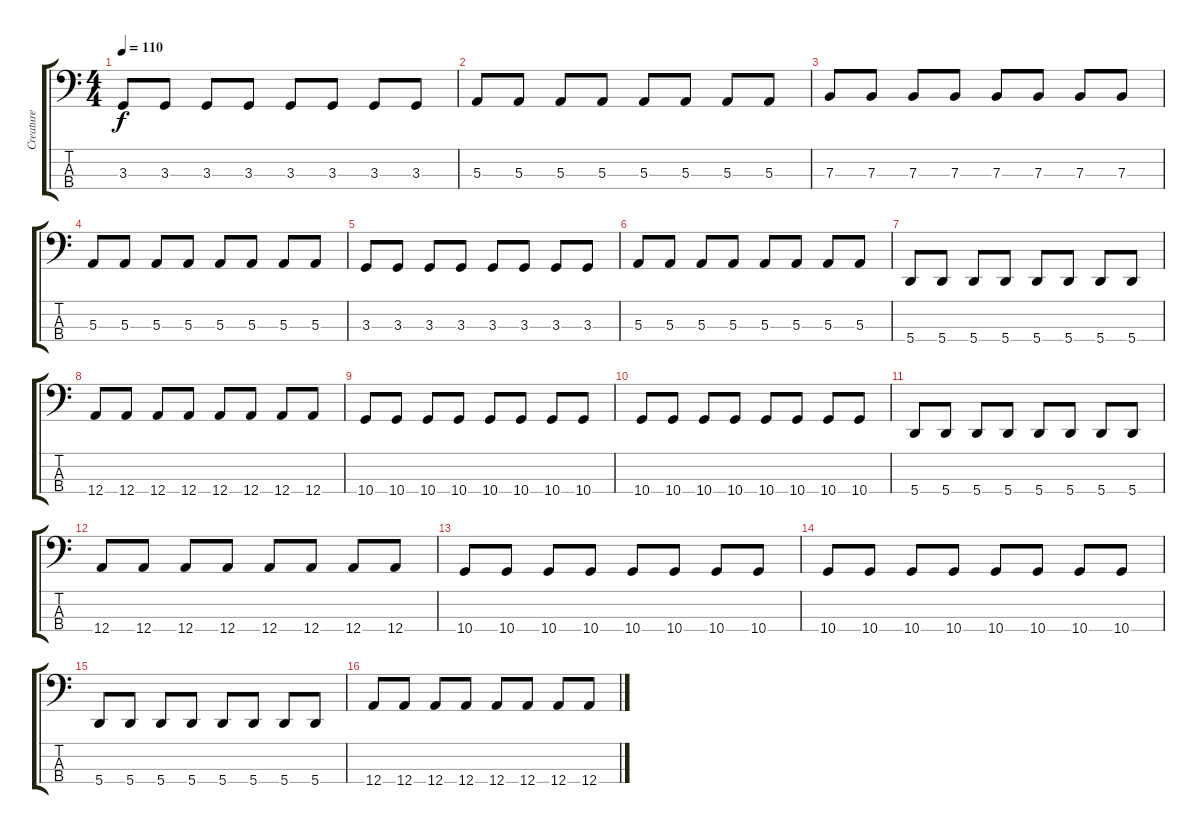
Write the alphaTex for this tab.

\track ("Creature" "Creature") {instrument electricbasspick}
\staff {score tabs}
\tuning (D2 A1 E1 A0) {hide}
\ts (4 4)
\tempo 110
\clef f4
\ks c
3.3.8{dy f} 3.3.8 3.3.8 3.3.8 3.3.8 3.3.8 3.3.8 3.3.8 |
5.3.8 5.3.8 5.3.8 5.3.8 5.3.8 5.3.8 5.3.8 5.3.8 |
7.3.8 7.3.8 7.3.8 7.3.8 7.3.8 7.3.8 7.3.8 7.3.8 |
5.3.8 5.3.8 5.3.8 5.3.8 5.3.8 5.3.8 5.3.8 5.3.8 |
3.3.8 3.3.8 3.3.8 3.3.8 3.3.8 3.3.8 3.3.8 3.3.8 |
5.3.8 5.3.8 5.3.8 5.3.8 5.3.8 5.3.8 5.3.8 5.3.8 |
5.4.8 5.4.8 5.4.8 5.4.8 5.4.8 5.4.8 5.4.8 5.4.8 |
12.4.8 12.4.8 12.4.8 12.4.8 12.4.8 12.4.8 12.4.8 12.4.8 |
10.4.8 10.4.8 10.4.8 10.4.8 10.4.8 10.4.8 10.4.8 10.4.8 |
10.4.8 10.4.8 10.4.8 10.4.8 10.4.8 10.4.8 10.4.8 10.4.8 |
5.4.8 5.4.8 5.4.8 5.4.8 5.4.8 5.4.8 5.4.8 5.4.8 |
12.4.8 12.4.8 12.4.8 12.4.8 12.4.8 12.4.8 12.4.8 12.4.8 |
10.4.8 10.4.8 10.4.8 10.4.8 10.4.8 10.4.8 10.4.8 10.4.8 |
10.4.8 10.4.8 10.4.8 10.4.8 10.4.8 10.4.8 10.4.8 10.4.8 |
5.4.8 5.4.8 5.4.8 5.4.8 5.4.8 5.4.8 5.4.8 5.4.8 |
12.4.8 12.4.8 12.4.8 12.4.8 12.4.8 12.4.8 12.4.8 12.4.8
